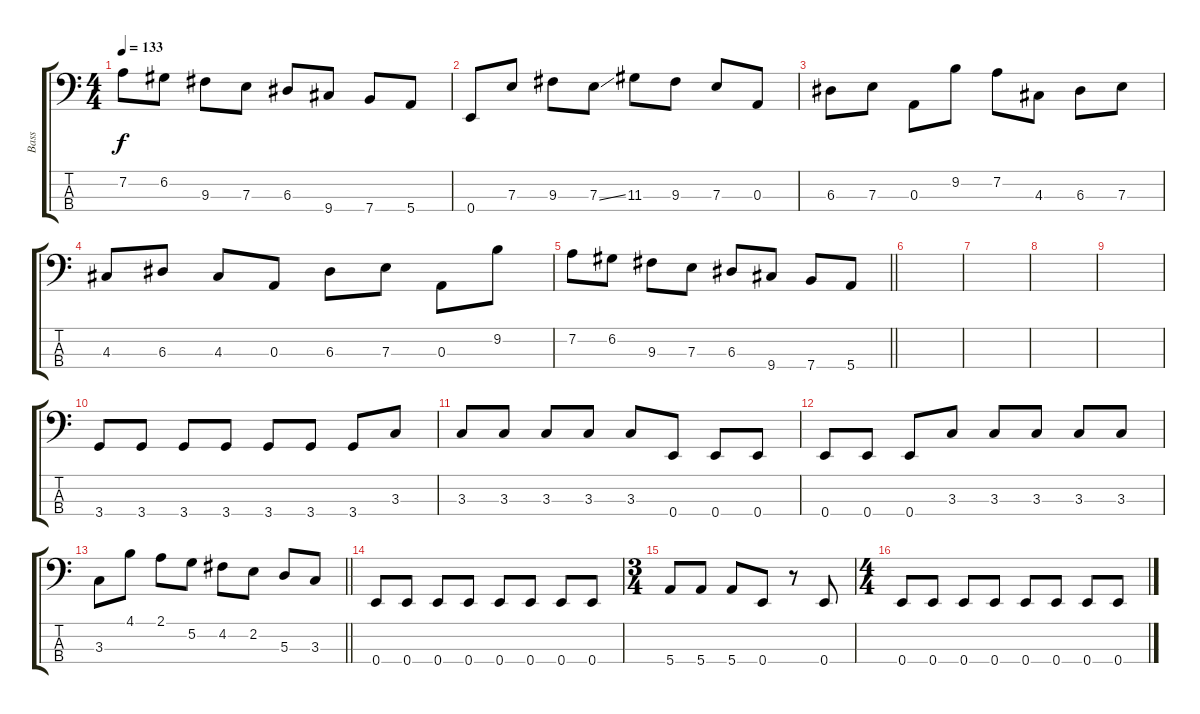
\track ("Bass" "Bass") {instrument electricbassfinger}
\staff {score tabs}
\tuning (G2 D2 A1 E1) {hide}
\ts (4 4)
\tempo 133
\clef f4
\ks c
7.2.8{dy f} 6.2.8 9.3.8 7.3.8 6.3.8 9.4.8 7.4.8 5.4.8 |
0.4.8 7.3.8 9.3.8 7.3{ss}.8 11.3.8 9.3.8 7.3.8 0.3.8 |
6.3.8 7.3.8 0.3.8 9.2.8 7.2.8 4.3.8 6.3.8 7.3.8 |
4.3.8 6.3.8 4.3.8 0.3.8 6.3.8 7.3.8 0.3.8 9.2.8 |
\barLineRight lightlight
7.2.8 6.2.8 9.3.8 7.3.8 6.3.8 9.4.8 7.4.8 5.4.8 |
|
|
|
|
3.4.8 3.4.8 3.4.8 3.4.8 3.4.8 3.4.8 3.4.8 3.3.8 |
3.3.8 3.3.8 3.3.8 3.3.8 3.3.8 0.4.8 0.4.8 0.4.8 |
0.4.8 0.4.8 0.4.8 3.3.8 3.3.8 3.3.8 3.3.8 3.3.8 |
\barLineRight lightlight
3.3.8 4.1.8 2.1.8 5.2.8 4.2.8 2.2.8 5.3.8 3.3.8 |
0.4.8 0.4.8 0.4.8 0.4.8 0.4.8 0.4.8 0.4.8 0.4.8 |
\ts (3 4)
5.4.8 5.4.8 5.4.8 0.4.8 r.8 0.4.8 |
\ts (4 4)
0.4.8 0.4.8 0.4.8 0.4.8 0.4.8 0.4.8 0.4.8 0.4.8
